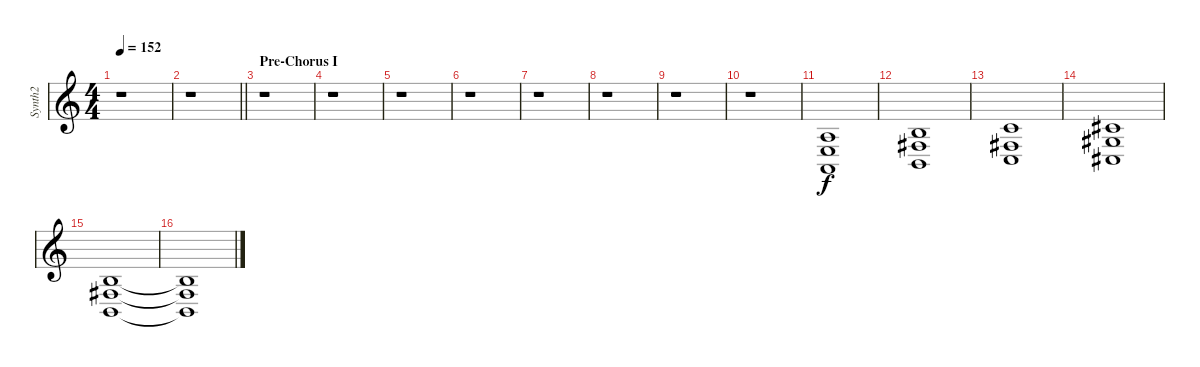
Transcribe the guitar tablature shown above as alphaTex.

\track ("Synth2" "Synth2") {instrument synthstrings2}
\staff {score}
\tuning (E4 B3 G3 D3 A2 E2) {hide}
\ts (4 4)
\tempo 152
\clef g2
\ks c
r.1{dy f} |
\barLineRight lightlight
r.1 |
\section ("" "Pre-Chorus I")
r.1 |
r.1 |
r.1 |
r.1 |
r.1 |
r.1 |
r.1 |
r.1 |
(7.4 7.5 5.6).1 |
(9.4 9.5 7.6).1 |
(10.4 9.5 8.6).1 |
(11.4 11.5 9.6).1 |
(9.4 9.5 7.6).1 |
(9.4{t} 9.5{t} 7.6{t}).1
